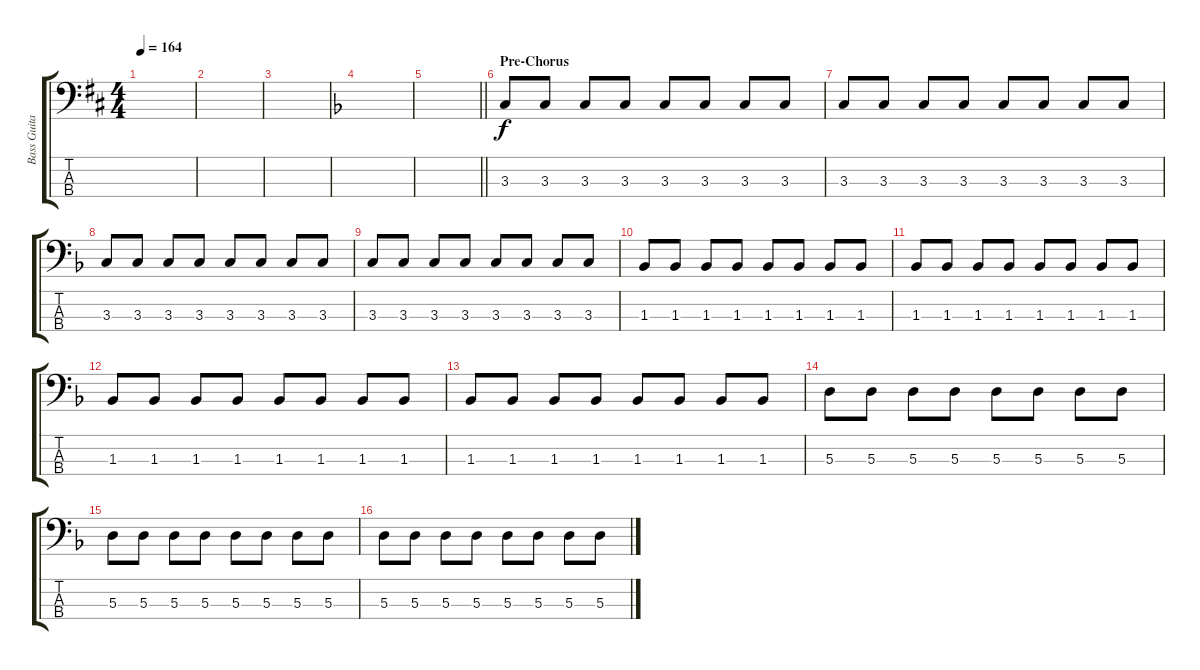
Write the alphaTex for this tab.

\track ("Bass Guitar" "Bass Guita") {instrument electricbassfinger}
\staff {score tabs}
\tuning (G2 D2 A1 E1) {hide}
\ts (4 4)
\tempo 164
\clef f4
\ks bminor
|
|
|
\ks dminor
|
\barLineRight lightlight
|
\section ("" "Pre-Chorus")
3.3.8 3.3.8 3.3.8 3.3.8 3.3.8 3.3.8 3.3.8 3.3.8 |
3.3.8 3.3.8 3.3.8 3.3.8 3.3.8 3.3.8 3.3.8 3.3.8 |
3.3.8 3.3.8 3.3.8 3.3.8 3.3.8 3.3.8 3.3.8 3.3.8 |
3.3.8 3.3.8 3.3.8 3.3.8 3.3.8 3.3.8 3.3.8 3.3.8 |
1.3.8 1.3.8 1.3.8 1.3.8 1.3.8 1.3.8 1.3.8 1.3.8 |
1.3.8 1.3.8 1.3.8 1.3.8 1.3.8 1.3.8 1.3.8 1.3.8 |
1.3.8 1.3.8 1.3.8 1.3.8 1.3.8 1.3.8 1.3.8 1.3.8 |
1.3.8 1.3.8 1.3.8 1.3.8 1.3.8 1.3.8 1.3.8 1.3.8 |
5.3.8 5.3.8 5.3.8 5.3.8 5.3.8 5.3.8 5.3.8 5.3.8 |
5.3.8 5.3.8 5.3.8 5.3.8 5.3.8 5.3.8 5.3.8 5.3.8 |
5.3.8 5.3.8 5.3.8 5.3.8 5.3.8 5.3.8 5.3.8 5.3.8
